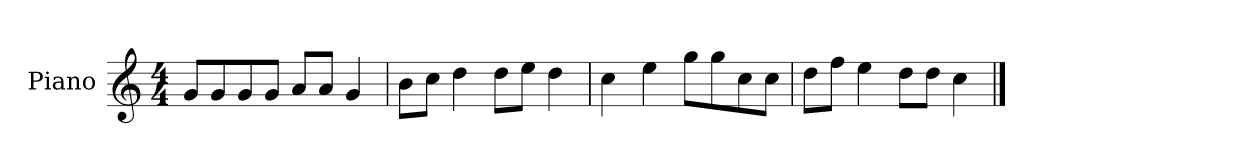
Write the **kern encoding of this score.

**kern
*part1
*staff1
*I"Piano
*I'P-no
*clefG2
*k[]
*M4/4
*MM90
=1
8g/L
8g/
8g/
8g/J
8a/L
8a/J
4g/
=2
8b\L
8cc\J
4dd\
8dd\L
8ee\J
4dd\
=3
4cc\
4ee\
8gg\L
8gg\
8cc\
8cc\J
=4
8dd\L
8ff\J
4ee\
8dd\L
8dd\J
4cc\
==
*-
